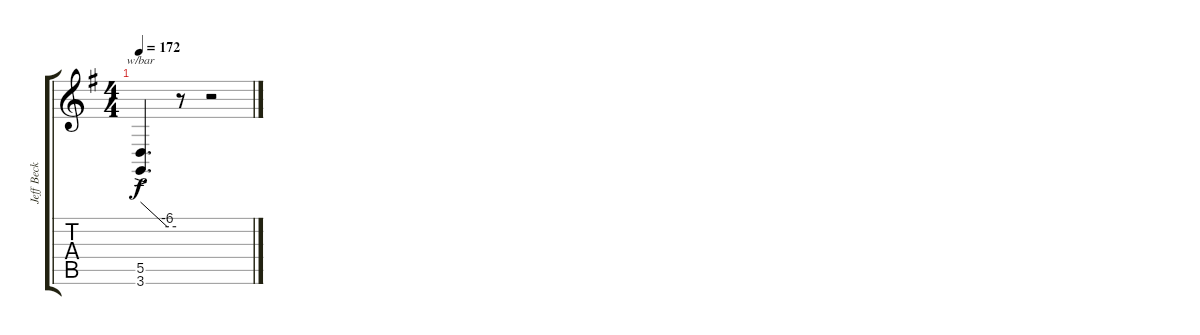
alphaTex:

\track ("Jeff Beck Overdub" "Jeff Beck ") {instrument cello}
\staff {score tabs}
\tuning (E4 B3 G3 D3 A2 E2) {hide}
\ts (4 4)
\tempo 172
\clef g2
\ks g
(5.5{ac} 3.6{ac}).4{d tbe (custom default 0 0 45 -24 60 -24) dy f} r.8 r.2
